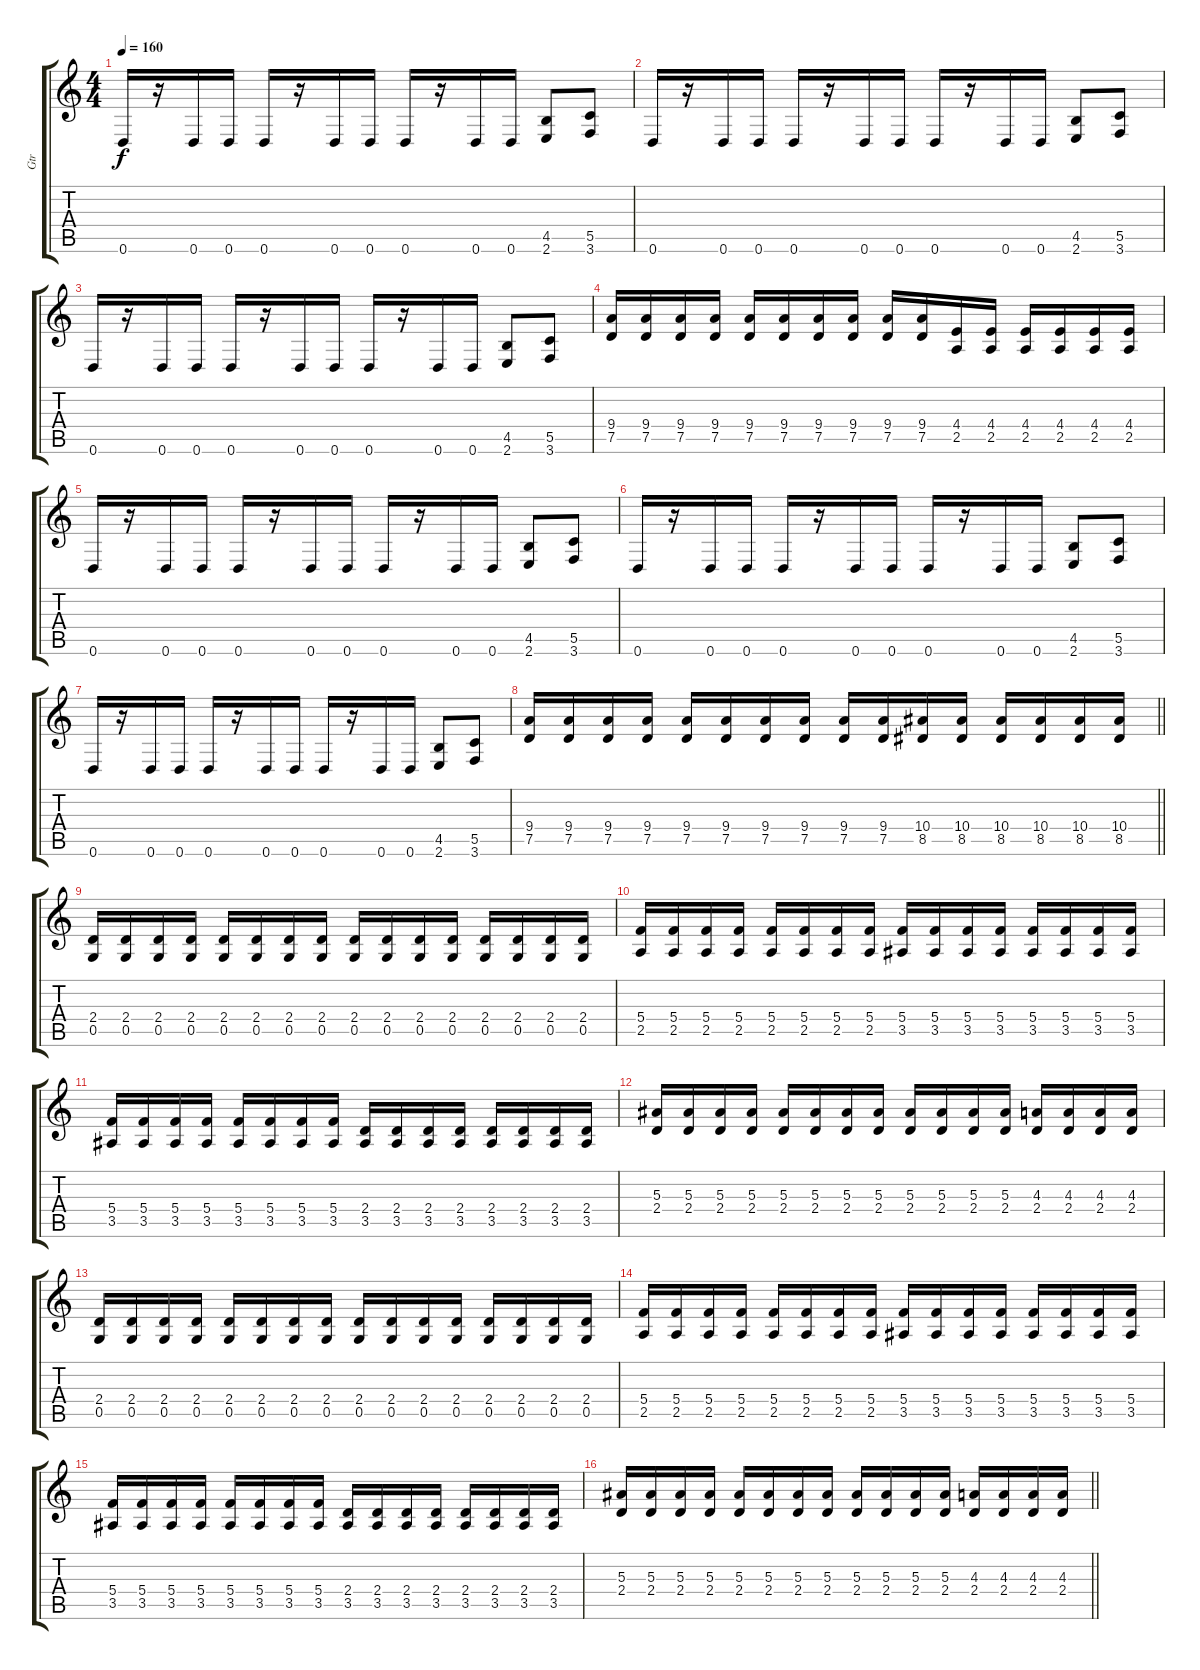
\track ("Gtr" "Gtr") {instrument distortionguitar}
\staff {score tabs}
\tuning (D4 A3 F3 C3 G2 D2) {hide}
\ts (4 4)
\tempo 160
\clef g2
\ks c
0.6.16{dy f} r.16 0.6.16 0.6.16 0.6.16 r.16 0.6.16 0.6.16 0.6.16 r.16 0.6.16 0.6.16 (4.5 2.6).8 (5.5 3.6).8 |
0.6.16 r.16 0.6.16 0.6.16 0.6.16 r.16 0.6.16 0.6.16 0.6.16 r.16 0.6.16 0.6.16 (4.5 2.6).8 (5.5 3.6).8 |
0.6.16 r.16 0.6.16 0.6.16 0.6.16 r.16 0.6.16 0.6.16 0.6.16 r.16 0.6.16 0.6.16 (4.5 2.6).8 (5.5 3.6).8 |
(9.4 7.5).16 (9.4 7.5).16 (9.4 7.5).16 (9.4 7.5).16 (9.4 7.5).16 (9.4 7.5).16 (9.4 7.5).16 (9.4 7.5).16 (9.4 7.5).16 (9.4 7.5).16 (4.4 2.5).16 (4.4 2.5).16 (4.4 2.5).16 (4.4 2.5).16 (4.4 2.5).16 (4.4 2.5).16 |
0.6.16 r.16 0.6.16 0.6.16 0.6.16 r.16 0.6.16 0.6.16 0.6.16 r.16 0.6.16 0.6.16 (4.5 2.6).8 (5.5 3.6).8 |
0.6.16 r.16 0.6.16 0.6.16 0.6.16 r.16 0.6.16 0.6.16 0.6.16 r.16 0.6.16 0.6.16 (4.5 2.6).8 (5.5 3.6).8 |
0.6.16 r.16 0.6.16 0.6.16 0.6.16 r.16 0.6.16 0.6.16 0.6.16 r.16 0.6.16 0.6.16 (4.5 2.6).8 (5.5 3.6).8 |
\barLineRight lightlight
(9.4 7.5).16 (9.4 7.5).16 (9.4 7.5).16 (9.4 7.5).16 (9.4 7.5).16 (9.4 7.5).16 (9.4 7.5).16 (9.4 7.5).16 (9.4 7.5).16 (9.4 7.5).16 (10.4 8.5).16 (10.4 8.5).16 (10.4 8.5).16 (10.4 8.5).16 (10.4 8.5).16 (10.4 8.5).16 |
(2.4 0.5).16 (2.4 0.5).16 (2.4 0.5).16 (2.4 0.5).16 (2.4 0.5).16 (2.4 0.5).16 (2.4 0.5).16 (2.4 0.5).16 (2.4 0.5).16 (2.4 0.5).16 (2.4 0.5).16 (2.4 0.5).16 (2.4 0.5).16 (2.4 0.5).16 (2.4 0.5).16 (2.4 0.5).16 |
(5.4 2.5).16 (5.4 2.5).16 (5.4 2.5).16 (5.4 2.5).16 (5.4 2.5).16 (5.4 2.5).16 (5.4 2.5).16 (5.4 2.5).16 (5.4 3.5).16 (5.4 3.5).16 (5.4 3.5).16 (5.4 3.5).16 (5.4 3.5).16 (5.4 3.5).16 (5.4 3.5).16 (5.4 3.5).16 |
(5.4 3.5).16 (5.4 3.5).16 (5.4 3.5).16 (5.4 3.5).16 (5.4 3.5).16 (5.4 3.5).16 (5.4 3.5).16 (5.4 3.5).16 (2.4 3.5).16 (2.4 3.5).16 (2.4 3.5).16 (2.4 3.5).16 (2.4 3.5).16 (2.4 3.5).16 (2.4 3.5).16 (2.4 3.5).16 |
(5.3 2.4).16 (5.3 2.4).16 (5.3 2.4).16 (5.3 2.4).16 (5.3 2.4).16 (5.3 2.4).16 (5.3 2.4).16 (5.3 2.4).16 (5.3 2.4).16 (5.3 2.4).16 (5.3 2.4).16 (5.3 2.4).16 (4.3 2.4).16 (4.3 2.4).16 (4.3 2.4).16 (4.3 2.4).16 |
(2.4 0.5).16 (2.4 0.5).16 (2.4 0.5).16 (2.4 0.5).16 (2.4 0.5).16 (2.4 0.5).16 (2.4 0.5).16 (2.4 0.5).16 (2.4 0.5).16 (2.4 0.5).16 (2.4 0.5).16 (2.4 0.5).16 (2.4 0.5).16 (2.4 0.5).16 (2.4 0.5).16 (2.4 0.5).16 |
(5.4 2.5).16 (5.4 2.5).16 (5.4 2.5).16 (5.4 2.5).16 (5.4 2.5).16 (5.4 2.5).16 (5.4 2.5).16 (5.4 2.5).16 (5.4 3.5).16 (5.4 3.5).16 (5.4 3.5).16 (5.4 3.5).16 (5.4 3.5).16 (5.4 3.5).16 (5.4 3.5).16 (5.4 3.5).16 |
(5.4 3.5).16 (5.4 3.5).16 (5.4 3.5).16 (5.4 3.5).16 (5.4 3.5).16 (5.4 3.5).16 (5.4 3.5).16 (5.4 3.5).16 (2.4 3.5).16 (2.4 3.5).16 (2.4 3.5).16 (2.4 3.5).16 (2.4 3.5).16 (2.4 3.5).16 (2.4 3.5).16 (2.4 3.5).16 |
\barLineRight lightlight
(5.3 2.4).16 (5.3 2.4).16 (5.3 2.4).16 (5.3 2.4).16 (5.3 2.4).16 (5.3 2.4).16 (5.3 2.4).16 (5.3 2.4).16 (5.3 2.4).16 (5.3 2.4).16 (5.3 2.4).16 (5.3 2.4).16 (4.3 2.4).16 (4.3 2.4).16 (4.3 2.4).16 (4.3 2.4).16
